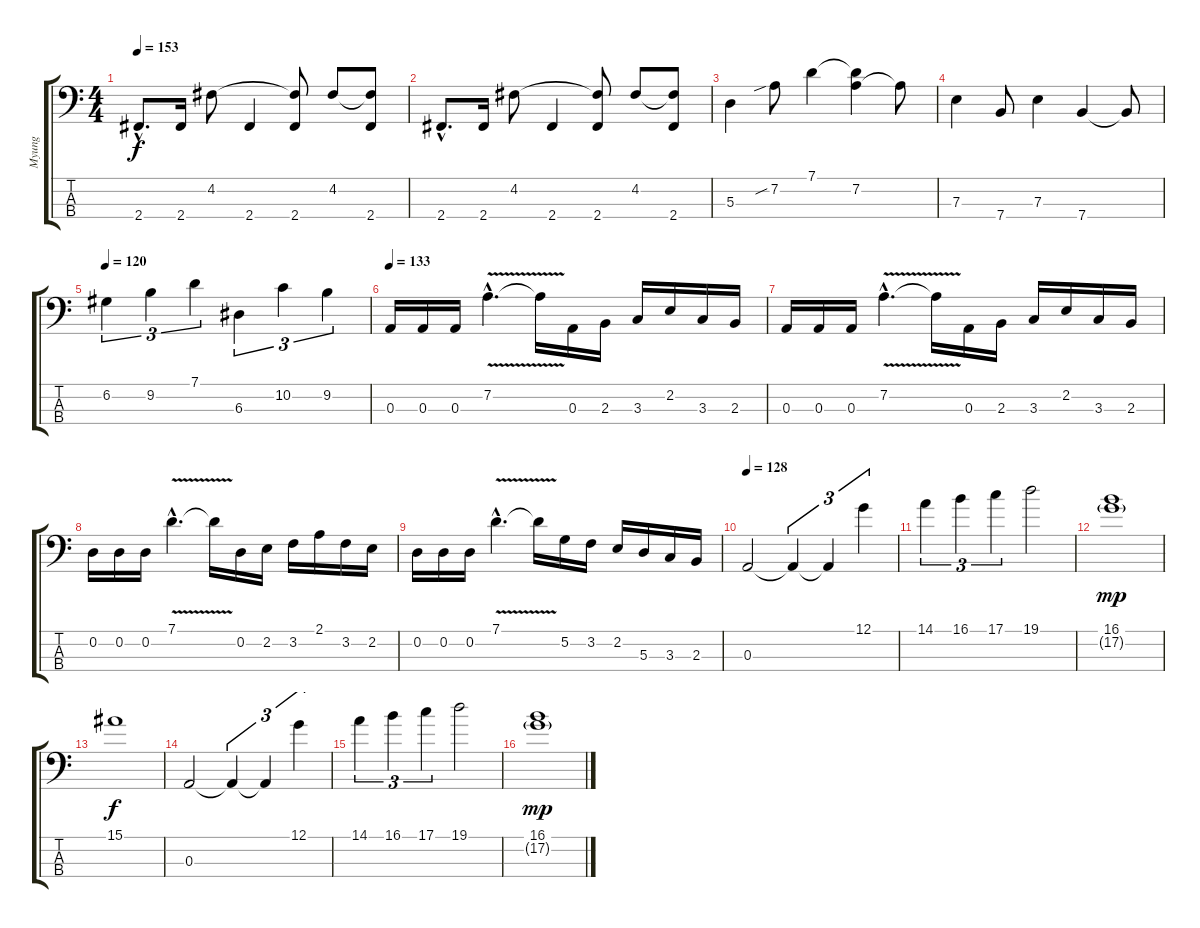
\track ("Myung" "Myung") {instrument electricbassfinger}
\staff {score tabs}
\tuning (G2 D2 A1 E1) {hide}
\ts (4 4)
\tempo 153
\clef f4
\ks c
2.4{hac}.8{d dy f} 2.4.16 4.2.8 2.4.4 (4.2{t} 2.4).8 4.2.8 (4.2{t} 2.4).8 |
2.4{hac}.8{d} 2.4.16 4.2.8 2.4.4 (4.2{t} 2.4).8 4.2.8 (4.2{t} 2.4).8 |
5.3.4 7.2{sib}.8 7.1.4 (7.1{t} 7.2).4 7.2{t}.8 |
7.3.4 7.4.8 7.3.4 7.4.4 7.4{t}.8 |
\tempo 120
6.2.4{tu (3 2)} 9.2.4{tu (3 2)} 7.1.4{tu (3 2)} 6.3.4{tu (3 2)} 10.2.4{tu (3 2)} 9.2.4{tu (3 2)} |
\tempo 133
0.3.16 0.3.16 0.3.16 7.2{v hac}.4{d} 7.2{t}.16 0.3.16 2.3.16 3.3.16 2.2.16 3.3.16 2.3.16 |
0.3.16 0.3.16 0.3.16 7.2{v hac}.4{d} 7.2{t}.16 0.3.16 2.3.16 3.3.16 2.2.16 3.3.16 2.3.16 |
0.2.16 0.2.16 0.2.16 7.1{v hac}.4{d} 7.1{t}.16 0.2.16 2.2.16 3.2.16 2.1.16 3.2.16 2.2.16 |
0.2.16 0.2.16 0.2.16 7.1{v hac}.4{d} 7.1{t}.16 5.2.16 3.2.16 2.2.16 5.3.16 3.3.16 2.3.16 |
\tempo 128
0.3.2 0.3{t}.4{tu (3 2)} 0.3{t}.4{tu (3 2)} 12.1.4{tu (3 2)} |
14.1.4{tu (3 2)} 16.1.4{tu (3 2)} 17.1.4{tu (3 2)} 19.1.2 |
(16.1 17.2{g}).1{dy mp} |
15.1.1{dy f} |
0.3.2 0.3{t}.4{tu (3 2)} 0.3{t}.4{tu (3 2)} 12.1.4{tu (3 2)} |
14.1.4{tu (3 2)} 16.1.4{tu (3 2)} 17.1.4{tu (3 2)} 19.1.2 |
(16.1 17.2{g}).1{dy mp}
